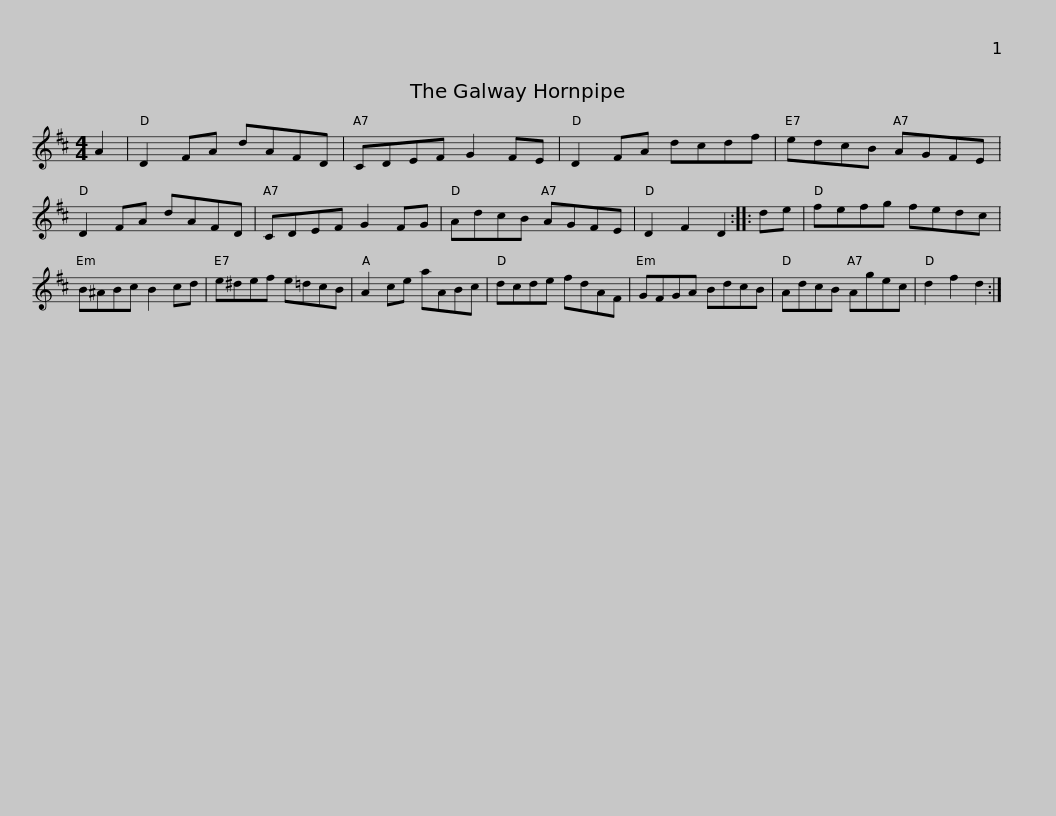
X:1
L:1/8
M:4/4
I:linebreak $
K:D
V:1 treble
V:1
 A2 | D2 FA dAFD | CDEF G2 FE | D2 FA dcdf | edcB AGFE | %5
 D2 FA dAFD |$ CDEF G2 FG | AdcB AGFE | D2 F2 D2 :: de | %10
 fefg fedc | B^ABc B2 cd |$ e^def e=dcB | A2 ce aABc | dcde fdAF | %15
 GFGA BdcB | AdcB Agec | d2 f2 d2 :| %18
